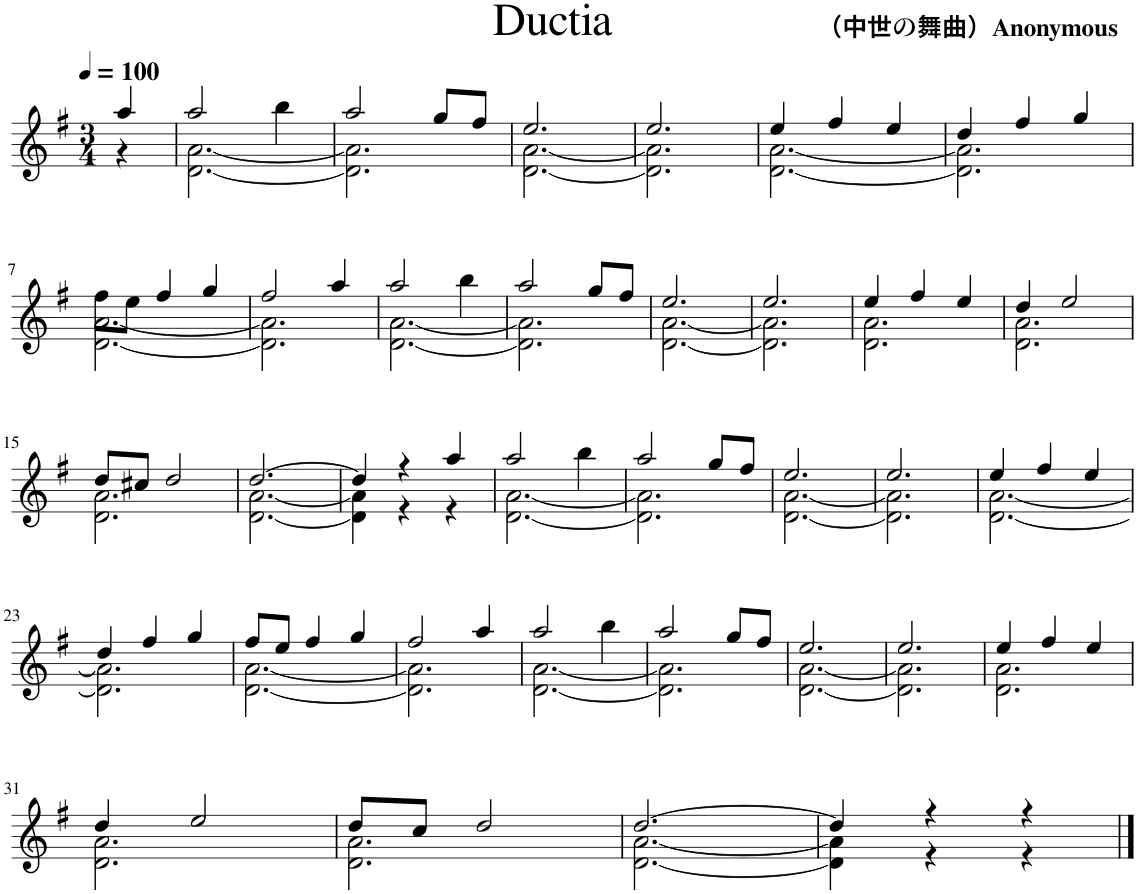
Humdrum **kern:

**kern
*part1
*staff1
*I"Psartely
*I'Psar
*clefG2
*k[f#]
*G:
*M3/4
*MM100
=
*^
4aa/	4r
=1	=1
2aa/	[2.d\ [2.a\
4bb\	.
=2	=2
2aa/	2.d\] 2.a\]
8gg/L	.
8ff#/J	.
=3	=3
2.ee/	[2.d\ [2.a\
=4	=4
2.ee/	2.d\] 2.a\]
=5	=5
4ee/	[2.d\ [2.a\
4ff#/	.
4ee/	.
=6	=6
4dd/	2.d\] 2.a\]
4ff#/	.
4gg/	.
!!LO:LB:g=z	!!
=7	=7
8ff#\L	[2.d\ [2.a\
8ee\J	.
4ff#/	.
4gg/	.
=8	=8
2ff#/	2.d\] 2.a\]
4aa/	.
=9	=9
2aa/	[2.d\ [2.a\
4bb\	.
=10	=10
2aa/	2.d\] 2.a\]
8gg/L	.
8ff#/J	.
=11	=11
2.ee/	[2.d\ [2.a\
=12	=12
2.ee/	2.d\] 2.a\]
=13	=13
4ee/	2.d\ 2.a\
4ff#/	.
4ee/	.
=14	=14
4dd/	2.d\ 2.a\
2ee/	.
!!LO:LB:g=z	!!
=15	=15
8dd/L	2.d\ 2.a\
8cc#X/J	.
2dd/	.
=16	=16
[2.dd/	[2.d\ [2.a\
=17	=17
4dd/]	4d\] 4a\]
4r	4r
4aa/	4r
=18	=18
2aa/	[2.d\ [2.a\
4bb\	.
=19	=19
2aa/	2.d\] 2.a\]
8gg/L	.
8ff#/J	.
=20	=20
2.ee/	[2.d\ [2.a\
=21	=21
2.ee/	2.d\] 2.a\]
=22	=22
4ee/	[2.d\ [2.a\
4ff#/	.
4ee/	.
!!LO:LB:g=z	!!
=23	=23
4dd/	2.d\] 2.a\]
4ff#/	.
4gg/	.
=24	=24
8ff#/L	[2.d\ [2.a\
8ee/J	.
4ff#/	.
4gg/	.
=25	=25
2ff#/	2.d\] 2.a\]
4aa/	.
=26	=26
2aa/	[2.d\ [2.a\
4bb\	.
=27	=27
2aa/	2.d\] 2.a\]
8gg/L	.
8ff#/J	.
=28	=28
2.ee/	[2.d\ [2.a\
=29	=29
2.ee/	2.d\] 2.a\]
=30	=30
4ee/	2.d\ 2.a\
4ff#/	.
4ee/	.
!!LO:LB:g=z	!!
=31	=31
4dd/	2.d\ 2.a\
2ee/	.
=32	=32
8dd/L	2.d\ 2.a\
8cc/J	.
2dd/	.
=33	=33
[2.dd/	[2.d\ [2.a\
=34	=34
4dd/]	4d\] 4a\]
4r	4r
4r	4r
*v	*v
==
*-
